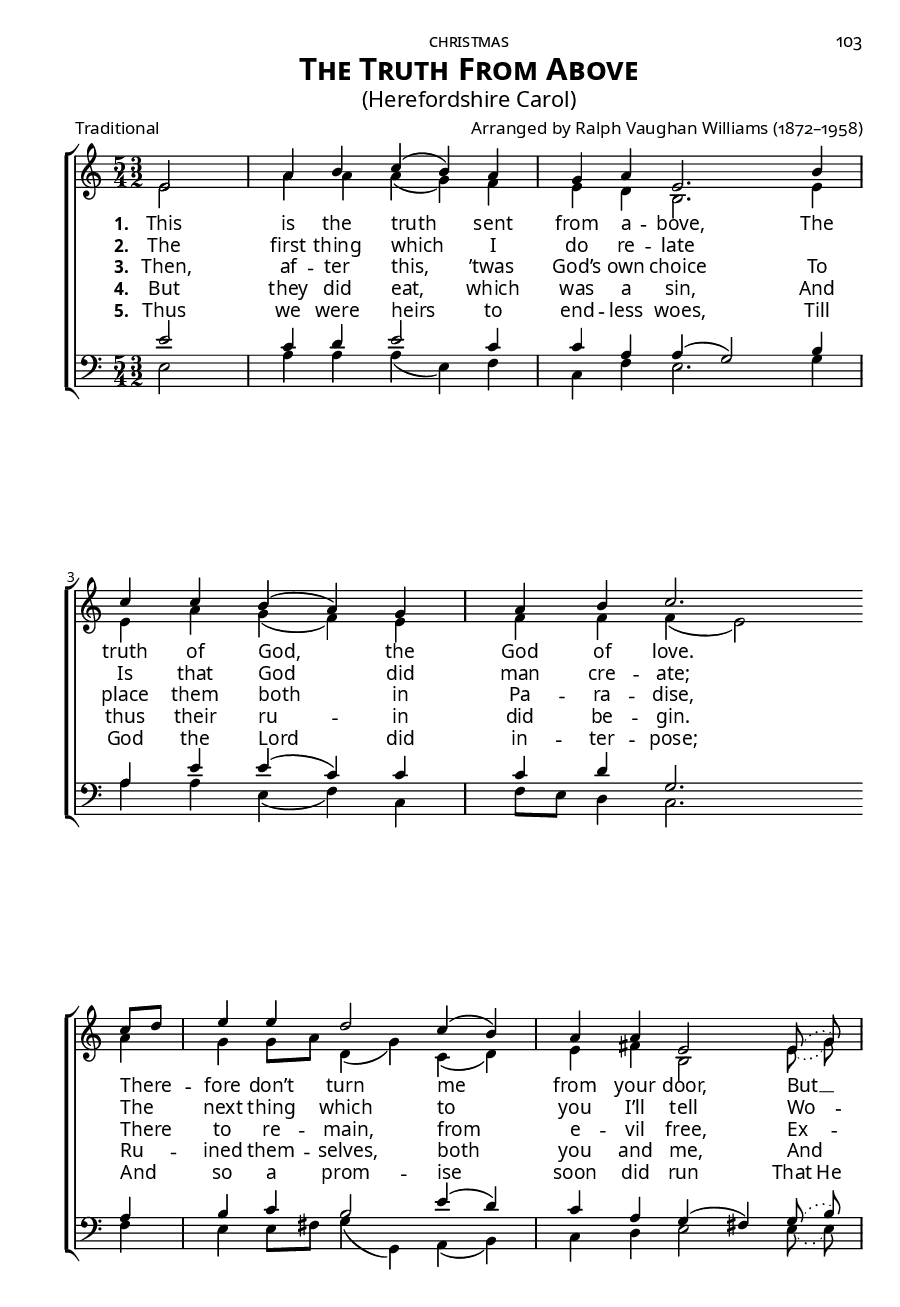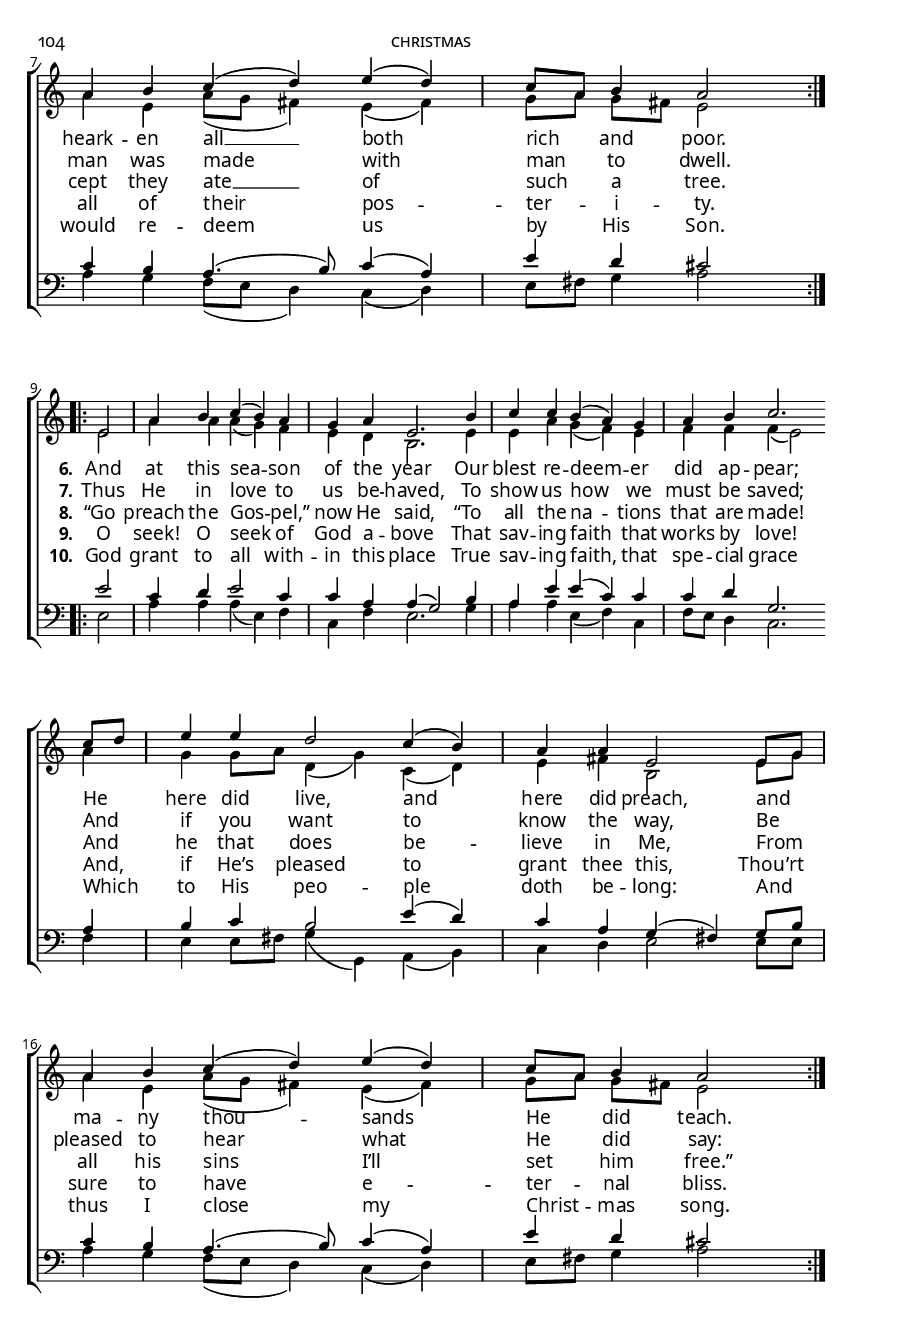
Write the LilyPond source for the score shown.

\version "2.14.2"
\include "util.ly"
\header {
  title = \markup{\override #'(font-name . "Garamond Premier Pro Semibold"){ \abs-fontsize #15 \smallCapsOldStyle"The Truth From Above"}}
  subtitle = \markup{\override #'(font-name . "Garamond Premier Pro"){ \abs-fontsize #10.5 "(Herefordshire Carol)"}}
  poet = \markup\oldStyleNum"Traditional"
  composer = \markup\oldStyleNum"Arranged by Ralph Vaughan Williams (1872–1958)"
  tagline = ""
}
\paper {
  %print-all-headers = ##t
  paper-height = 9\in
  paper-width = 6\in
  indent = 0\in
  %system-system-spacing = #'((basic-distance . 10) (padding . 0))
  system-system-spacing =
    #'((basic-distance . 0)
       (minimum-distance . 0)
       (padding . -5)
       (stretchability . 100))
  ragged-last-bottom = ##f
  ragged-bottom = ##f
  two-sided = ##t
  inner-margin = 0.5\in
  outer-margin = 0.25\in
  top-margin = 0.25\in
  bottom-margin = 0.25\in
  first-page-number = #103
  print-first-page-number = ##t
  headerLine = \markup{\override #'(font-name . "Garamond Premier Pro") \smallCapsOldStyle"christmas"}
  oddHeaderMarkup = \markup\fill-line{
     \override #'(font-name . "Garamond Premier Pro")\abs-fontsize #8.5
     \combine 
        \fill-line{"" \on-the-fly #print-page-number-check-first
        \oldStylePageNum""
        }
        \fill-line{\headerLine}
  }
  evenHeaderMarkup = \markup {
     \override #'(font-name . "Garamond Premier Pro")\abs-fontsize #8.5
     \combine
        \on-the-fly #print-page-number-check-first
        \oldStylePageNum""
        \fill-line{\headerLine}
  }
}
#(set-global-staff-size 15) \paper{ #(define fonts (make-pango-font-tree "GoudyOlSt BT" "Garamond Premier Pro" "Garamond Premier Pro" (/ 15 20))) }
#(define ((compound-time one two num numtwo) grob)
   (grob-interpret-markup grob
                          (markup #:override '(baseline-skip . 0) #:number
                                  (#:line ((#:column (one num))
                                           (#:column (two numtwo)))))))
global = {
  \key c \major
  \autoBeamOff
  \override Staff.TimeSignature #'stencil = #(compound-time "5" "3" "4" "2")
  \time 11/4
}

sopMusic = \relative c' {
  \repeat volta 3 {
    \partial 2 e2 |
    \partial 4*5 a4 b c( b) a |
    \partial 2*3 g a e2. b'4 |
    
    \partial 4*5 c c b( a) g |
    \partial 2*3 a b c2. \bar""\break c8[ d] |
    \partial 2*3 e4 e d2 c4( b) |
    
    \partial 4*5 \slurDotted a a e2 e8( g) |
    \slurSolid
    \partial 2*3 a4 b c( d) e( d) |
    \partial 1 c8[ a] b4 a2
  }
  \break
  
  
  \repeat volta 2 {
    \partial 2 e2 |
    \partial 4*5 a4 b c( b) a |
    \partial 2*3 g a e2. b'4 |
    
    \partial 4*5 c c b( a) g |
    \partial 2*3 a b c2. \bar""\break c8[ d] |
    \partial 2*3 e4 e d2 c4( b) |
    
    \partial 4*5 a a e2 e8[ g] |
    \partial 2*3 a4 b c( d) e( d) |
    \partial 1 c8[ a] b4 a2
  }
}
sopWords = \lyricmode {
  
}

altoMusic = \relative c' {
  e2 |
  a4 a a( g) f |
  e d b2. e4 |
  
  e a g( f) e |
  f f f( e2) a4 |
  g g8[ a] d,4( g) c,( d) |
  
  \slurDotted e fis b,2 e8( g) |
  \slurSolid a4 e a8([ g] fis4) e( fis) |
  g8[ a] g[ fis] e2
  
  
  
  e2 |
  a4 a a( g) f |
  e d b2. e4 |
  
  e a g( f) e |
  f f f( e2) a4 |
  g g8[ a] d,4( g) c,( d) |
  
  e fis b,2 e8[ g] |
  a4 e a8([ g] fis4) e( fis) |
  g8[ a] g[ fis] e2
}

altoWords = \lyricmode {
  \dropLyricsXI
  \set stanza = #"1. "
  This is the truth sent from a -- bove,
  The truth of God, the God of love.
  There -- fore don’t turn me from your door,
  But __ heark -- en all __ both rich and poor.
  
  \set stanza = #"6."
  And at this sea -- son of the year
  Our blest re -- deem -- er did ap -- pear;
  He here did live, and here did preach,
  and ma -- ny thou -- sands He did teach.
}
altoWordsII = \lyricmode {
  \dropLyricsXI
%\markup\italic
  \set stanza = #"2. "
  The first thing which I do re -- late
  \skip1
  Is that God did man cre -- ate;
  The next thing which to you I’ll tell
  Wo -- man was made with man to dwell.
  
  \set stanza = #"7."
  Thus He in love to us be -- haved,
  To show us how we must be saved;
  And if you want to know the way,
  Be pleased to hear what He did say:
}
altoWordsIII = \lyricmode {
  \dropLyricsXI
  \set stanza = #"3. "
  Then, af -- ter this, ’twas God’s own choice
  To place them both in Pa -- ra -- dise,
  There to re -- main, from e -- vil free,
  Ex -- cept they ate __ of such a tree.

  \set stanza = #"8."
  “Go preach the Gos -- pel,” now He said,
  “To all the na -- tions that are made!
  And he that does be -- lieve in Me,
  From all his sins I’ll set him free.”

}
altoWordsIV = \lyricmode {
  \dropLyricsXI
  \set stanza = #"4. "
  But they did eat, which was a sin,
  And thus their ru -- in did be -- gin.
  Ru -- ined them -- selves, both you and me,
  And all of their pos -- ter -- i -- ty.
  
  \set stanza = #"9."
  O seek! O seek of God a -- bove
  That sav -- ing faith that works by love!
  And, if He’s pleased to grant thee this,
  \set ignoreMelismata = ##t
  Thou -- ’rt
  \unset ignoreMelismata
  sure to have e -- ter -- nal bliss.
}
altoWordsV = \lyricmode {
  \dropLyricsXI
  \set stanza = #"5. "
  Thus we were heirs to end -- less woes,
  Till God the Lord did in -- ter -- pose;
  And so a prom -- ise soon did run
  \set ignoreMelismata = ##t
  That He
  \unset ignoreMelismata
  would re -- deem us by His Son.
  
  \set stanza = #"10."
  God grant to all with -- in this place
  True sav -- ing faith, that spe -- cial grace
  Which to His peo -- ple doth be -- long:
  And thus I close my Christ -- mas song.

}
altoWordsVI = \lyricmode {
  \set stanza = #"6. "
  \set ignoreMelismata = ##t
}
tenorMusic = \relative c' {
  e2 |
  c4 d e2 c4 |
  c a a( g2) b4 |
  
  a e' e( c) c |
  c d g,2. a4 |
  b c b2 e4( d) |
  
  c a g( fis!) \slurDotted g8( b) |
  \slurSolid c4 b a4.( b8) c4( a) |
  e'4 d cis2
  
  
  
  e2 |
  c4 d e2 c4 |
  c a a( g2) b4 |
  
  a e' e( c) c |
  c d g,2. a4 |
  b c b2 e4( d) |
  
  c a g( fis!) g8[ b] |
  c4 b a4.( b8) c4( a) |
  e'4 d cis2
}
tenorWords = \lyricmode {
  
}

bassMusic = \relative c {
  e2 |
  a4 a a( e) f |
  c f e2. g4 |
  
  a4 a e( f) c |
  f8[ e] d4 c2. f4 |
  e e8[ fis] g4( g,) a( b) |
  
  c4 d e2 \slurDotted e8( e) |
  a4 g \slurSolid f8([ e] d4) c( d) |
  e8[ fis] g4 a2
  
  
  
  
  
  e2 |
  a4 a a( e) f |
  c f e2. g4 |
  
  a4 a e( f) c |
  f8[ e] d4 c2. f4 |
  e e8[ fis] g4( g,) a( b) |
  
  c4 d e2 e8[ e] |
  a4 g f8([ e] d4) c( d) |
  e8[ fis] g4 a2
}
bassWords = \lyricmode {

}

pianoRH = \relative c' {
  
}
pianoLH = \relative c' {
  
}

\score {
  <<
   \new ChoirStaff <<
    \new Staff = women <<
      \new Voice = "sopranos" { \voiceOne << \global \sopMusic >> }
      \new Voice = "altos" { \voiceTwo << \global \altoMusic >> }
    >>
    \new Lyrics \with { alignAboveContext = #"women" \override VerticalAxisGroup #'nonstaff-relatedstaff-spacing = #'((basic-distance . 1))} \lyricsto "sopranos" \sopWords
    \new Lyrics = "altosVI"  \with { alignBelowContext = #"women" } \lyricsto "sopranos" \altoWordsVI
    \new Lyrics = "altosV"  \with { alignBelowContext = #"women" } \lyricsto "sopranos" \altoWordsV
    \new Lyrics = "altosIV"  \with { alignBelowContext = #"women" } \lyricsto "sopranos" \altoWordsIV
    \new Lyrics = "altosIII"  \with { alignBelowContext = #"women" } \lyricsto "sopranos" \altoWordsIII
    \new Lyrics = "altosII"  \with { alignBelowContext = #"women" } \lyricsto "sopranos" \altoWordsII
    \new Lyrics = "altos"  \with { alignBelowContext = #"women" \override VerticalAxisGroup #'nonstaff-relatedstaff-spacing = #'((padding . -1)) } \lyricsto "sopranos" \altoWords
   \new Staff = men <<
      \clef bass
      \new Voice = "tenors" { \voiceOne << \global \tenorMusic >> }
      \new Voice = "basses" { \voiceTwo << \global \bassMusic >> }
    >>
    \new Lyrics \with { alignAboveContext = #"men" \override VerticalAxisGroup #'nonstaff-relatedstaff-spacing = #'((basic-distance . 1)) } \lyricsto "tenors" \tenorWords
    \new Lyrics \with { alignBelowContext = #"men" \override VerticalAxisGroup #'nonstaff-relatedstaff-spacing = #'((basic-distance . 1)) } \lyricsto "basses" \bassWords
  >>
%    \new PianoStaff << \new Staff { \new Voice { \pianoRH } } \new Staff { \clef "bass" \pianoLH } >>
  >>
  \layout {
    \context {
      \Score
      \override SpacingSpanner #'base-shortest-duration = #(ly:make-moment 1 2)
      \override SpacingSpanner #'common-shortest-duration = #(ly:make-moment 1 2)
    }
    \context {
      % Remove all empty staves
      % \Staff \RemoveEmptyStaves \override VerticalAxisGroup #'remove-first = ##t
    }
    \context {
      \Lyrics
      \override LyricText #'X-offset = #center-on-word
    }
  }
}

